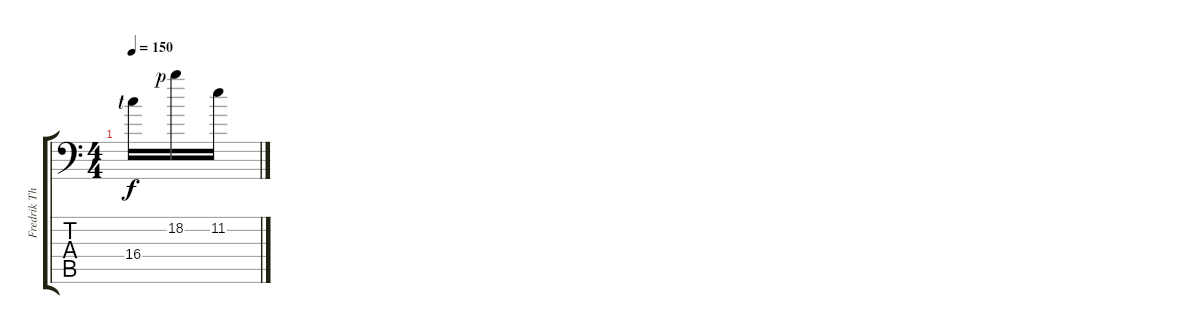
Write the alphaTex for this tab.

\track ("Fredrik Thordendal" "Fredrik Th") {instrument electricguitarmuted}
\staff {score tabs}
\tuning (Bb3 F3 Db3 Ab2 Eb2 Bb1) {hide}
\ts (4 4)
\tempo 150
\clef f4
\ks c
16.4{lf 1}.16{dy f} 18.2{rf 1}.16 11.2.16
